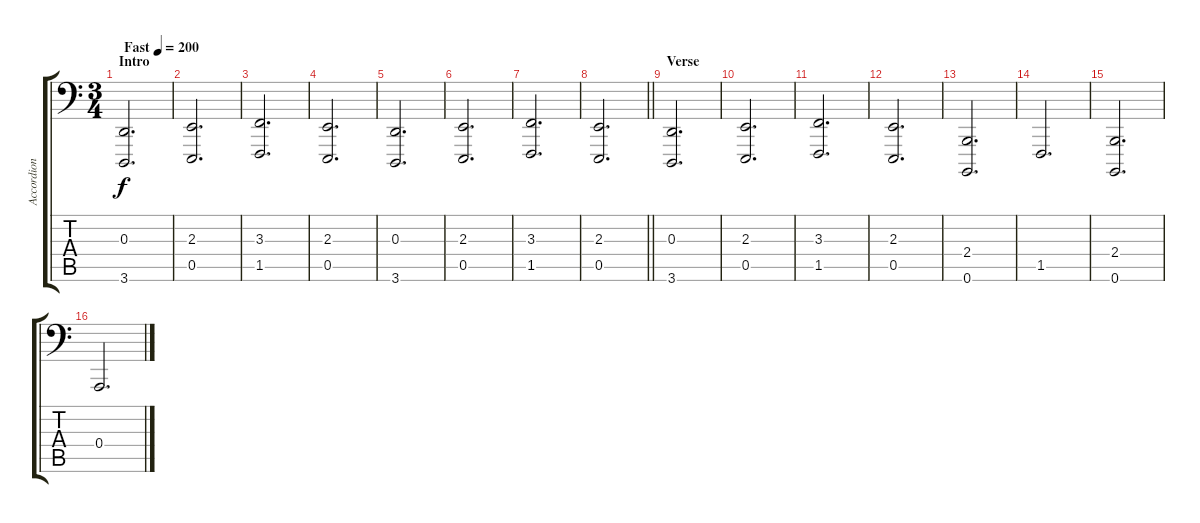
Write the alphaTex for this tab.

\track ("Accordion (Rhythm 2)" "Accordion ") {instrument accordion}
\staff {score tabs}
\tuning (C3 G2 D2 A1 E1 B0) {hide}
\ts (3 4)
\section ("" "Intro")
\tempo (200 "Fast")
\clef f4
\ks c
(0.3 3.6).2{d dy f instrument accordion} |
(2.3 0.5).2{d} |
(3.3 1.5).2{d} |
(2.3 0.5).2{d} |
(0.3 3.6).2{d} |
(2.3 0.5).2{d} |
(3.3 1.5).2{d} |
\barLineRight lightlight
(2.3 0.5).2{d} |
\section ("" "Verse")
(0.3 3.6).2{d} |
(2.3 0.5).2{d} |
(3.3 1.5).2{d} |
(2.3 0.5).2{d} |
(2.4 0.6).2{d} |
1.5.2{d} |
(2.4 0.6).2{d} |
0.4.2{d}
